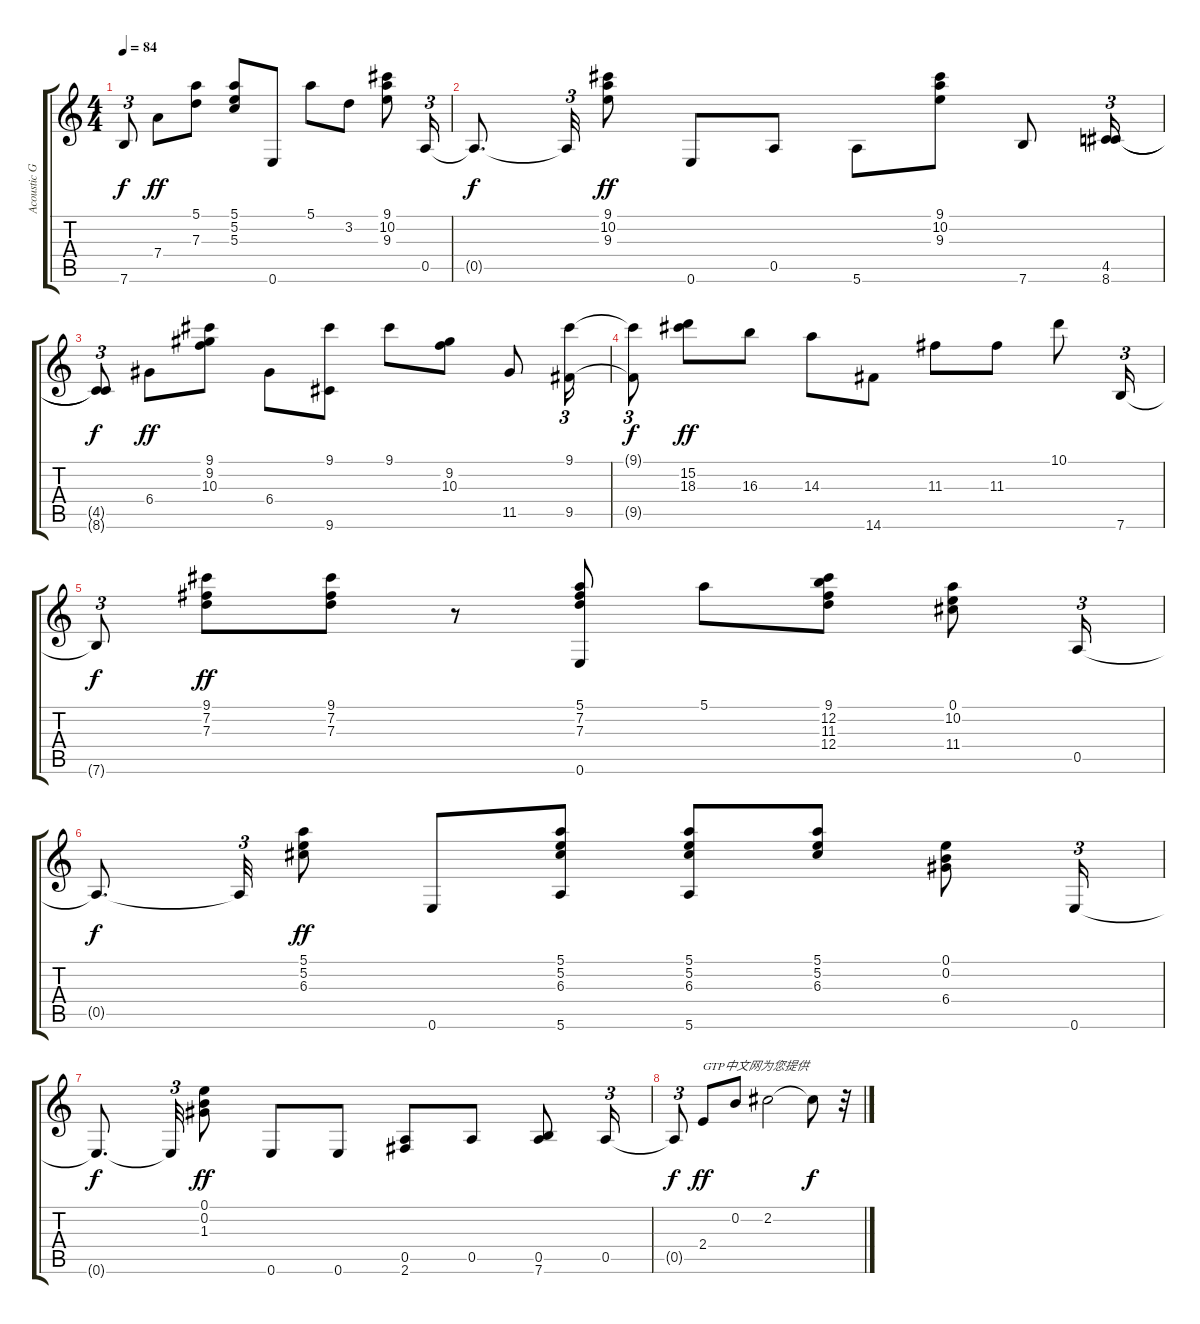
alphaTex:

\track ("Acoustic Guitar" "Acoustic G") {instrument acousticguitarnylon}
\staff {score tabs}
\tuning (E4 B3 G3 D3 A2 E2) {hide}
\ts (4 4)
\tempo 84
\clef g2
\ks c
7.6{t}.8{tu (3 2) dy f} 7.4.8{dy ff} (5.1 7.3).8 (5.1 5.2 5.3).8 0.6.8 5.1.8 3.2.8 (9.1 10.2 9.3).8 0.5.16{tu (3 2)} |
0.5{t}.8{d dy f} 0.5{t}.32{tu (3 2)} (9.1 10.2 9.3).8{dy ff} 0.6.8 0.5.8 5.6.8 (9.1 10.2 9.3).8 7.6.8 (4.5 8.6).16{tu (3 2)} |
(4.5{t} 8.6{t}).8{tu (3 2) dy f} 6.4.8{dy ff} (9.1 9.2 10.3).8 6.4.8 (9.1 9.6).8 9.1.8 (9.2 10.3).8 11.5.8 (9.1 9.5).16{tu (3 2)} |
(9.1{t} 9.5{t}).8{tu (3 2) dy f} (15.2 18.3).8{dy ff} 16.3.8 14.3.8 14.6.8 11.3.8 11.3.8 10.1.8 7.6.16{tu (3 2)} |
7.6{t}.8{tu (3 2) dy f} (9.1 7.2 7.3).8{dy ff} (9.1 7.2 7.3).8 r.8 (5.1 7.2 7.3 0.6).8 5.1.8 (9.1 12.2 11.3 12.4).8 (0.1 10.2 11.4).8 0.5.16{tu (3 2)} |
0.5{t}.8{d dy f} 0.5{t}.32{tu (3 2)} (5.1 5.2 6.3).8{dy ff} 0.6.8 (5.1 5.2 6.3 5.6).8 (5.1 5.2 6.3 5.6).8 (5.1 5.2 6.3).8 (0.1 0.2 6.4).8 0.6.16{tu (3 2)} |
0.6{t}.8{d dy f} 0.6{t}.32{tu (3 2)} (0.1 0.2 1.3).8{dy ff} 0.6.8 0.6.8 (0.5 2.6).8 0.5.8 (0.5 7.6).8 0.5.16{tu (3 2)} |
0.5{t}.8{tu (3 2) dy f} 2.4.8{txt "GTP中文网为您提供" dy ff} 0.2.8 2.2.2 2.2{t}.8{dy f} r.32
